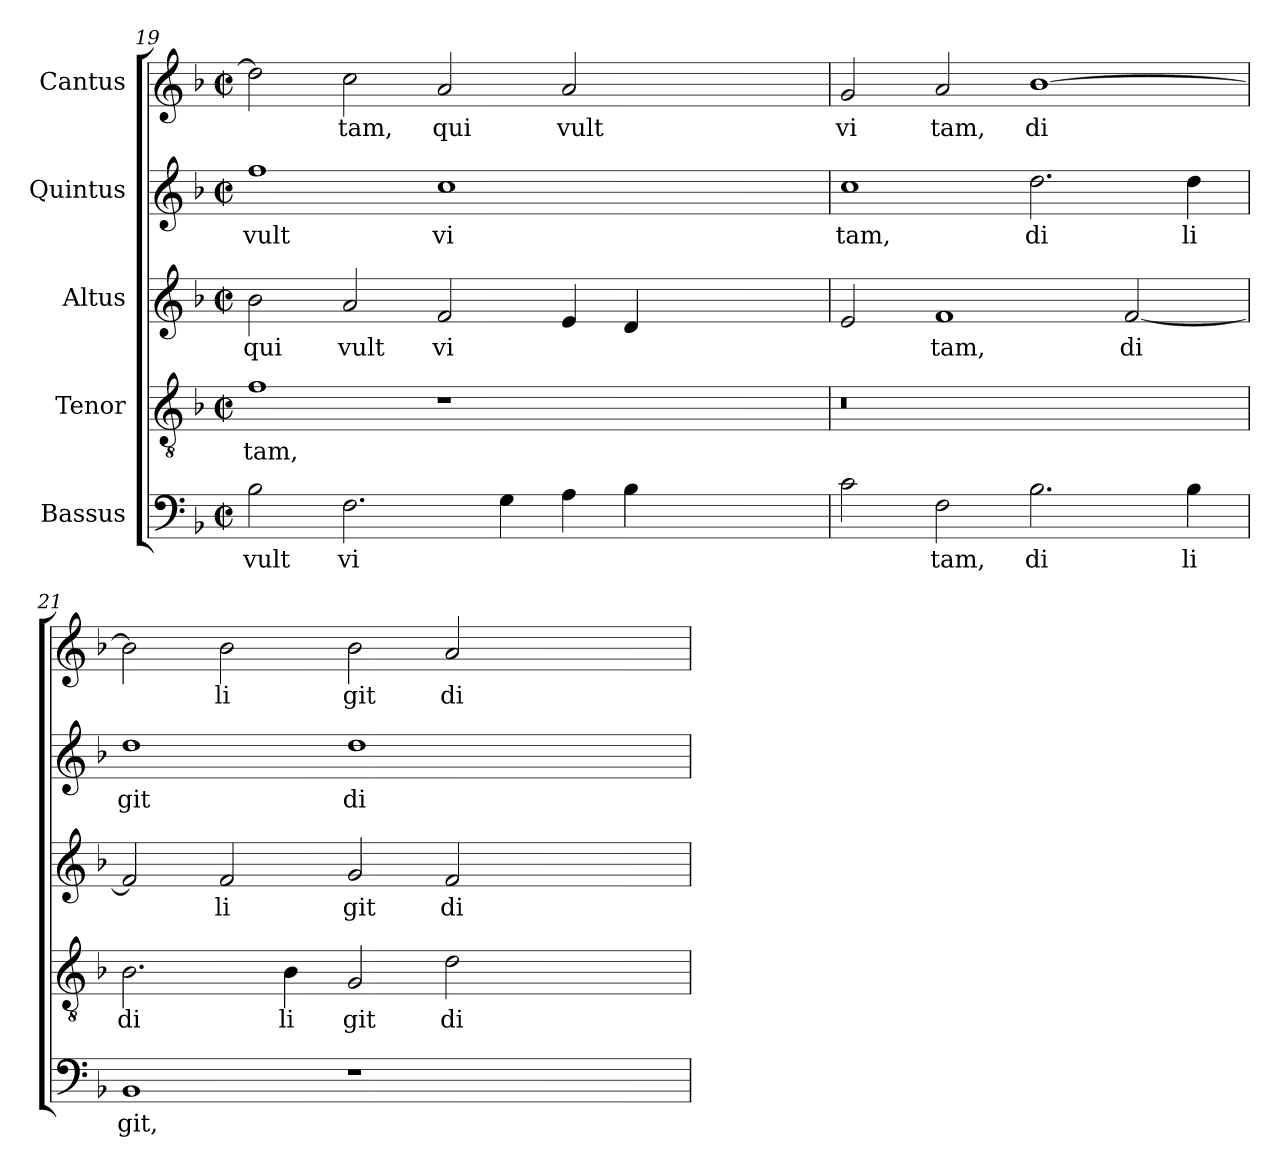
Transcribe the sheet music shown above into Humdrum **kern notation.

**kern	**text	**kern	**text	**kern	**text	**kern	**text	**kern	**text
*part5	*part5	*part4	*part4	*part3	*part3	*part2	*part2	*part1	*part1
*staff5	*staff5	*staff4	*staff4	*staff3	*staff3	*staff2	*staff2	*staff1	*staff1
*I"Bassus	*	*I"Tenor	*	*I"Altus	*	*I"Quintus	*	*I"Cantus	*
*clefF4	*	*clefGv2	*	*clefG2	*	*clefG2	*	*clefG2	*
*k[b-]	*	*k[b-]	*	*k[b-]	*	*k[b-]	*	*k[b-]	*
*F:	*	*F:	*	*F:	*	*F:	*	*F:	*
*M2/2	*	*M2/2	*	*M2/2	*	*M2/2	*	*M2/2	*
*met(c|)	*	*met(c|)	*	*met(c|)	*	*met(c|)	*	*met(c|)	*
=19	=19	=19	=19	=19	=19	=19	=19	=19	=19
!	!LO:LY:b:cj	!	!LO:LY:b:cj	!	!LO:LY:b:cj	!	!LO:LY:b:cj	!	!
2B-\	vult	1f	tam,	2b-\	qui	1ff	vult	2dd\]	.
!	!LO:LY:b:cj	!	!	!	!LO:LY:b:cj	!	!	!	!LO:LY:b:cj
2.F\	vi	.	.	2a/	vult	.	.	2cc\	tam,
!	!	!LO:N:vis=1	!	!	!LO:LY:b:cj	!	!LO:LY:b:cj	!	!LO:LY:b:cj
.	.	0r	.	2f/	vi	1cc	vi	2a/	qui
4G\	.	.	.	.	.	.	.	.	.
!	!	!	!	!	!	!	!	!	!LO:LY:b:cj
4A\	.	.	.	4e/	.	.	.	2a/	vult
4B-\	.	.	.	4d/	.	.	.	.	.
1ryy	.	.	.	1ryy	.	1ryy	.	1ryy	.
=20	=20	=20	=20	=20	=20	=20	=20	=20	=20
!	!	!	!	!	!	!	!LO:LY:b:cj	!	!LO:LY:b:cj
2c\	.	0r	.	2e/	.	1cc	tam,	2g/	vi
!	!LO:LY:b:cj	!	!	!	!LO:LY:b:cj	!	!	!	!LO:LY:b:cj
2F\	tam,	.	.	1f	tam,	.	.	2a/	tam,
!	!LO:LY:b:cj	!	!	!	!	!	!LO:LY:b:cj	!	!LO:LY:b:cj
2.B-\	di	.	.	.	.	2.dd\	di	[>1b-	di
!	!	!	!	!	!LO:LY:b:cj	!	!	!	!
.	.	.	.	[<2f/	di	.	.	.	.
!	!LO:LY:b:cj	!	!	!	!	!	!LO:LY:b:cj	!	!
4B-\	li	.	.	.	.	4dd\	li	.	.
=21	=21	=21	=21	=21	=21	=21	=21	=21	=21
!	!LO:LY:b:cj	!	!LO:LY:b:cj	!	!	!	!LO:LY:b:cj	!	!
1BB-	git,	2.B-\	di	2f/]	.	1dd	git	2b-\]	.
!	!	!	!	!	!LO:LY:b:cj	!	!	!	!LO:LY:b:cj
.	.	.	.	2f/	li	.	.	2b-\	li
!	!	!	!LO:LY:b:cj	!	!	!	!	!	!
.	.	4B-\	li	.	.	.	.	.	.
!LO:N:vis=1	!	!	!LO:LY:b:cj	!	!LO:LY:b:cj	!	!LO:LY:b:cj	!	!LO:LY:b:cj
0r	.	2G/	git	2g/	git	1dd	di	2b-\	git
!	!	!	!LO:LY:b:cj	!	!LO:LY:b:cj	!	!	!	!LO:LY:b:cj
.	.	2d\	di	2f/	di	.	.	2a/	di
.	.	1ryy	.	1ryy	.	1ryy	.	1ryy	.
=	=	=	=	=	=	=	=	=	=
*-	*-	*-	*-	*-	*-	*-	*-	*-	*-
